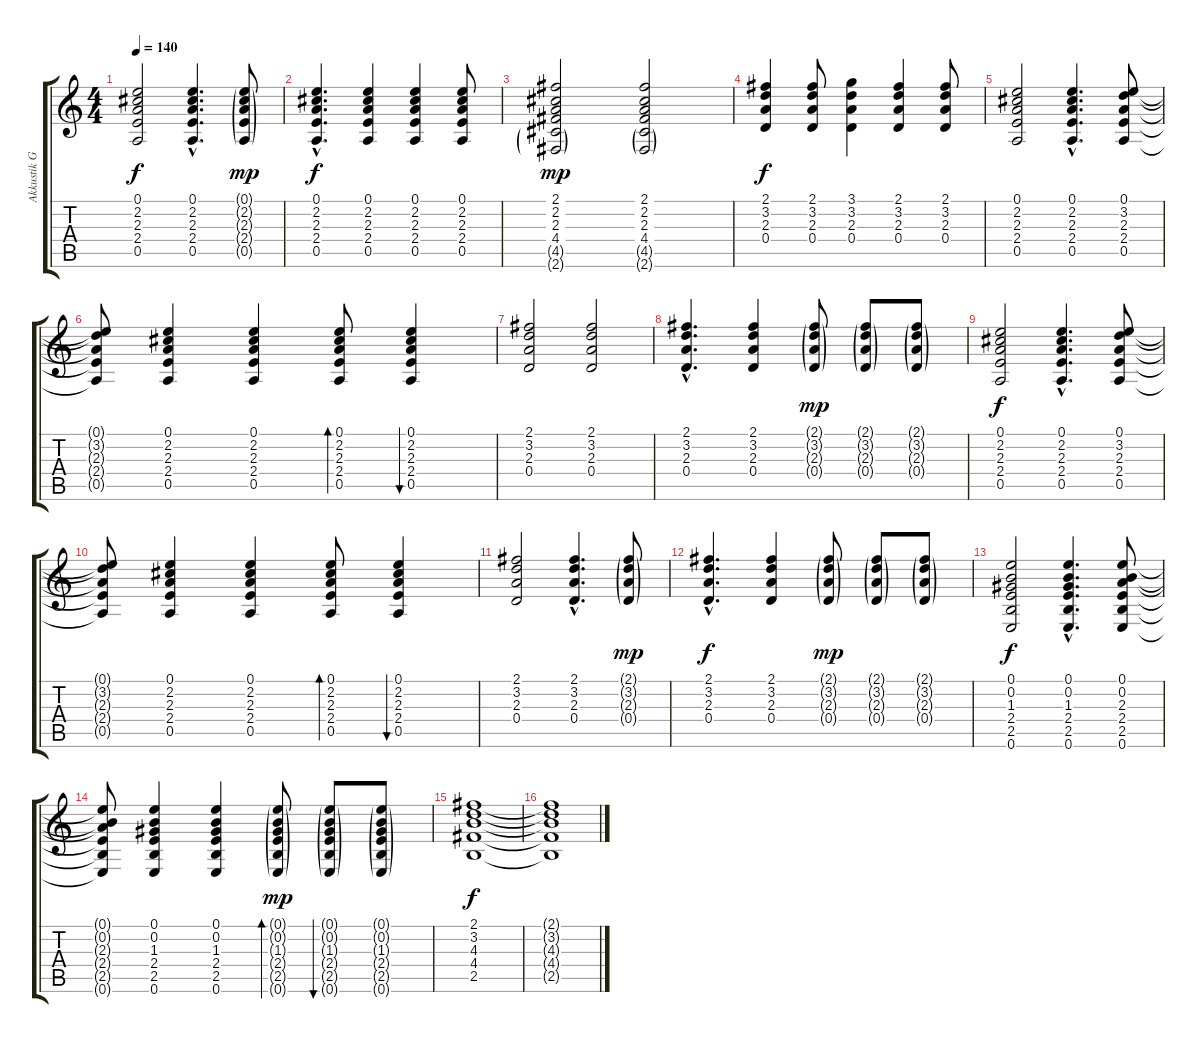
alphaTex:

\track ("Akkustik Gitarre" "Akkustik G") {instrument acousticguitarsteel}
\staff {score tabs}
\tuning (E4 B3 G3 D3 A2 E2) {hide}
\ts (4 4)
\tempo 140
\clef g2
\ks c
(0.1 2.2 2.3 2.4 0.5).2{dy f} (0.1{hac} 2.2{hac} 2.3{hac} 2.4{hac} 0.5{hac}).4{d} (0.1{g} 2.2{g} 2.3{g} 2.4{g} 0.5{g}).8{dy mp} |
(0.1{hac} 2.2{hac} 2.3{hac} 2.4{hac} 0.5{hac}).4{d dy f} (0.1 2.2 2.3 2.4 0.5).4 (0.1 2.2 2.3 2.4 0.5).4 (0.1 2.2 2.3 2.4 0.5).8 |
(2.1 2.2 2.3 4.4 4.5{g} 2.6{g}).2{dy mp} (2.1 2.2 2.3 4.4 4.5{g} 2.6{g}).2 |
(2.1 3.2 2.3 0.4).4{dy f} (2.1 3.2 2.3 0.4).8 (3.1 3.2 2.3 0.4).4 (2.1 3.2 2.3 0.4).4 (2.1 3.2 2.3 0.4).8 |
(0.1 2.2 2.3 2.4 0.5).2 (0.1{hac} 2.2{hac} 2.3{hac} 2.4{hac} 0.5{hac}).4{d} (0.1 3.2 2.3 2.4 0.5).8 |
(0.1{t} 3.2{t} 2.3{t} 2.4{t} 0.5{t}).8 (0.1 2.2 2.3 2.4 0.5).4 (0.1 2.2 2.3 2.4 0.5).4 (0.1 2.2 2.3 2.4 0.5).8{bd 60} (0.1 2.2 2.3 2.4 0.5).4{bu 60} |
(2.1 3.2 2.3 0.4).2 (2.1 3.2 2.3 0.4).2 |
(2.1{hac} 3.2{hac} 2.3{hac} 0.4{hac}).4{d} (2.1 3.2 2.3 0.4).4 (2.1{g} 3.2{g} 2.3{g} 0.4{g}).8{dy mp} (2.1{g} 3.2{g} 2.3{g} 0.4{g}).8 (2.1{g} 3.2{g} 2.3{g} 0.4{g}).8 |
(0.1 2.2 2.3 2.4 0.5).2{dy f} (0.1{hac} 2.2{hac} 2.3{hac} 2.4{hac} 0.5{hac}).4{d} (0.1 3.2 2.3 2.4 0.5).8 |
(0.1{t} 3.2{t} 2.3{t} 2.4{t} 0.5{t}).8 (0.1 2.2 2.3 2.4 0.5).4 (0.1 2.2 2.3 2.4 0.5).4 (0.1 2.2 2.3 2.4 0.5).8{bd 60} (0.1 2.2 2.3 2.4 0.5).4{bu 60} |
(2.1 3.2 2.3 0.4).2 (2.1{hac} 3.2{hac} 2.3{hac} 0.4{hac}).4{d} (2.1{g} 3.2{g} 2.3{g} 0.4{g}).8{dy mp} |
(2.1{hac} 3.2{hac} 2.3{hac} 0.4{hac}).4{d dy f} (2.1 3.2 2.3 0.4).4 (2.1{g} 3.2{g} 2.3{g} 0.4{g}).8{dy mp} (2.1{g} 3.2{g} 2.3{g} 0.4{g}).8 (2.1{g} 3.2{g} 2.3{g} 0.4{g}).8 |
(0.1 0.2 1.3 2.4 2.5 0.6).2{dy f} (0.1{hac} 0.2{hac} 1.3{hac} 2.4{hac} 2.5{hac} 0.6{hac}).4{d} (0.1 0.2 2.3 2.4 2.5 0.6).8 |
(0.1{t} 0.2{t} 2.3{t} 2.4{t} 2.5{t} 0.6{t}).8 (0.1 0.2 1.3 2.4 2.5 0.6).4 (0.1 0.2 1.3 2.4 2.5 0.6).4 (0.1{g} 0.2{g} 1.3{g} 2.4{g} 2.5{g} 0.6{g}).8{bd 60 dy mp} (0.1{g} 0.2{g} 1.3{g} 2.4{g} 2.5{g} 0.6{g}).8{bu 60} (0.1{g} 0.2{g} 1.3{g} 2.4{g} 2.5{g} 0.6{g}).8 |
(2.1 3.2 4.3 4.4 2.5).1{dy f} |
(2.1{t} 3.2{t} 4.3{t} 4.4{t} 2.5{t}).1
